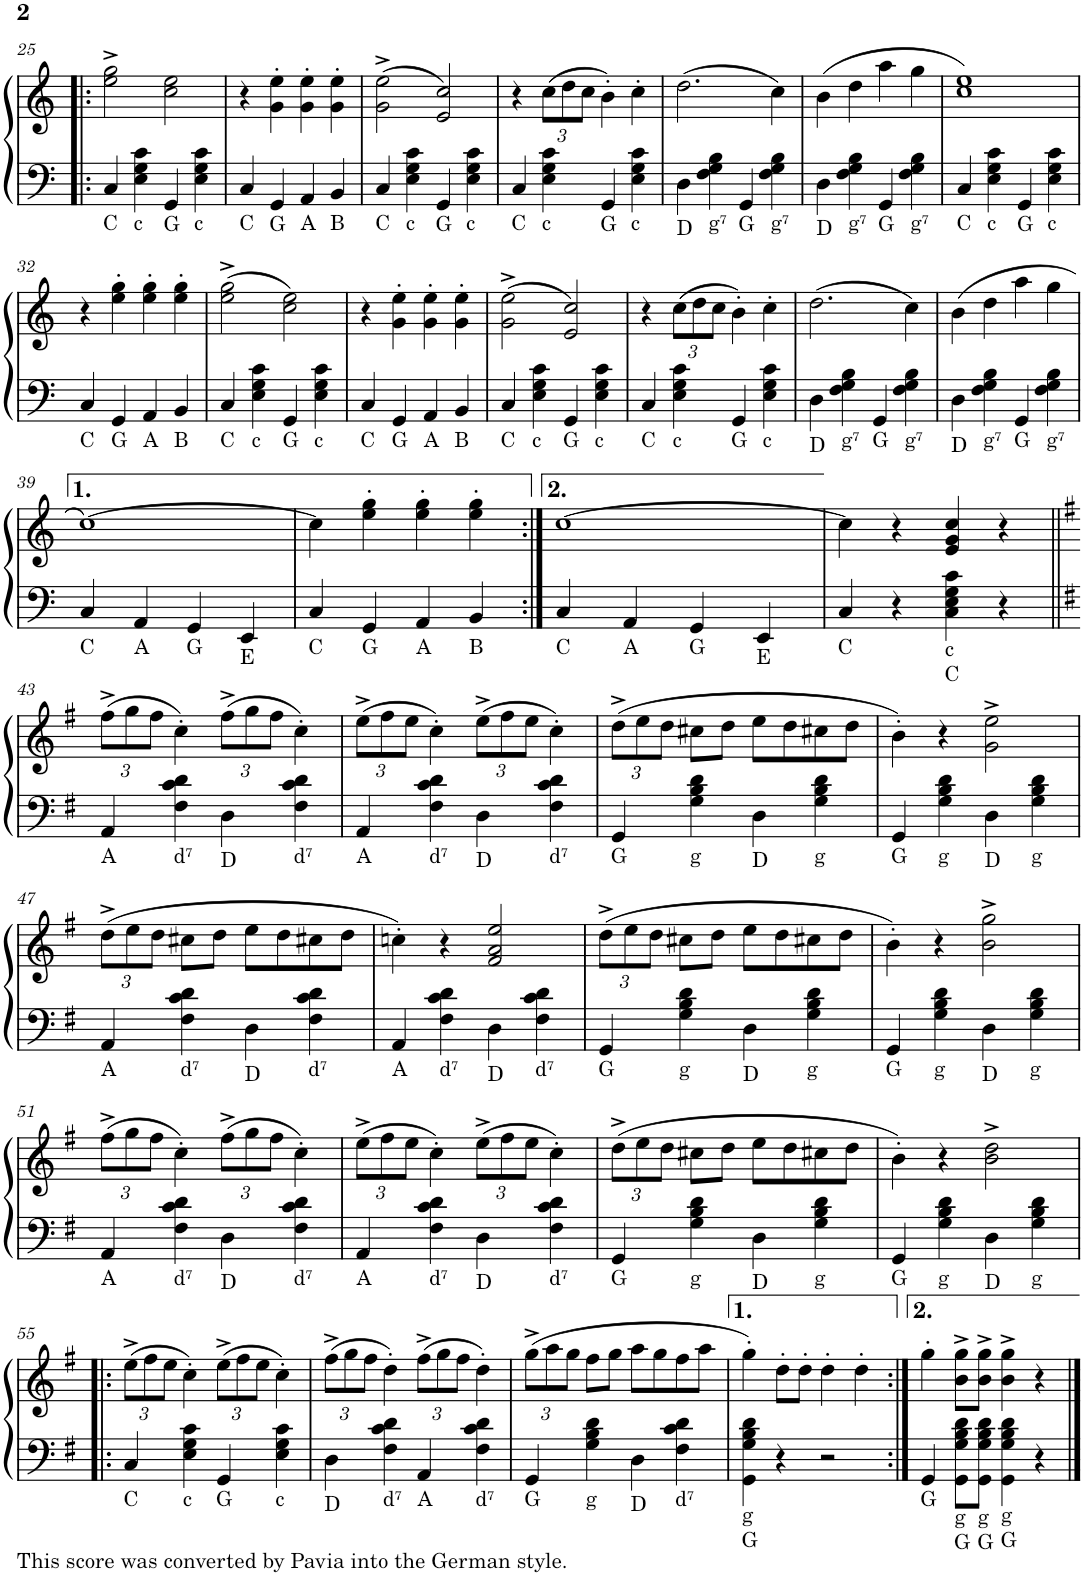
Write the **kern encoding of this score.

**kern	**kern	**kern
*part1	*part1	*part1
*staff3	*staff2	*staff1
*I"Accordion	*	*
*I'Acc.	*	*
!!LO:PB:g=z
*clefF4	*clefF4	*clefG2
*k[]	*k[]	*k[]
*M2/2	*M2/2	*M2/2
*met(c|)	*met(c|)	*met(c|)
=25!|:	=25!|:	=25!|:
!LO:TX:b:t=C	!	!
4C/	4C	2ee\^ 2gg\^
!LO:TX:b:t=c	!	!
4E\ 4G\ 4c\	4c	.
!LO:TX:b:t=G	!	!
4GG/	4GG	2cc\ 2ee\
!LO:TX:b:t=c	!	!
4E\ 4G\ 4c\	4c	.
=26	=26	=26
!LO:TX:b:t=C	!	!
4C/	4C	4r
!LO:TX:b:t=G	!	!
4GG/	4GG	4g\' 4ee\'
!LO:TX:b:t=A	!	!
4AA/	4AA	4g\' 4ee\'
!LO:TX:b:t=B	!	!
4BB/	4BB	4g\' 4ee\'
=27	=27	=27
!LO:TX:b:t=C	!	!
4C/	4C	(2g\^ 2ee\^
!LO:TX:b:t=c	!	!
4E\ 4G\ 4c\	4c	.
!LO:TX:b:t=G	!	!
4GG/	4GG	2e/ 2cc/)
!LO:TX:b:t=c	!	!
4E\ 4G\ 4c\	4c	.
=28	=28	=28
!LO:TX:b:t=C	!	!
4C/	4C	4r
*	*	*Xbrackettup
!LO:TX:b:t=c	!	!
4E\ 4G\ 4c\	4c	(12cc\L
.	.	12dd\
.	.	12cc\J
!LO:TX:b:t=G	!	!
4GG/	4GG	4b'\)
!LO:TX:b:t=c	!	!
4E\ 4G\ 4c\	4c	4cc'\
=29	=29	=29
!LO:TX:b:t=D	!	!
4D\	4D	(2.dd\
!LO:TX:b:t=g⁷	!	!
4F\ 4G\ 4B\	4G	.
!LO:TX:b:t=G	!	!
4GG/	4GG	.
!LO:TX:b:t=g⁷	!	!
4F\ 4G\ 4B\	4G	4cc\)
=30	=30	=30
!LO:TX:b:t=D	!	!
4D\	4D	(4b\
!LO:TX:b:t=g⁷	!	!
4F\ 4G\ 4B\	4G	4dd\
!LO:TX:b:t=G	!	!
4GG/	4GG	4aa\
!LO:TX:b:t=g⁷	!	!
4F\ 4G\ 4B\	4G	4gg\
=31	=31	=31
!LO:TX:b:t=C	!	!
4C/	4C	1cc 1ee)
!LO:TX:b:t=c	!	!
4E\ 4G\ 4c\	4c	.
!LO:TX:b:t=G	!	!
4GG/	4GG	.
!LO:TX:b:t=c	!	!
4E\ 4G\ 4c\	4c	.
!!LO:LB:g=z
=32	=32	=32
!LO:TX:b:t=C	!	!
4C/	4C	4r
!LO:TX:b:t=G	!	!
4GG/	4GG	4ee\' 4gg\'
!LO:TX:b:t=A	!	!
4AA/	4AA	4ee\' 4gg\'
!LO:TX:b:t=B	!	!
4BB/	4BB	4ee\' 4gg\'
=33	=33	=33
!LO:TX:b:t=C	!	!
4C/	4C	(2ee\^ 2gg\^
!LO:TX:b:t=c	!	!
4E\ 4G\ 4c\	4c	.
!LO:TX:b:t=G	!	!
4GG/	4GG	2cc\ 2ee\)
!LO:TX:b:t=c	!	!
4E\ 4G\ 4c\	4c	.
=34	=34	=34
!LO:TX:b:t=C	!	!
4C/	4C	4r
!LO:TX:b:t=G	!	!
4GG/	4GG	4g\' 4ee\'
!LO:TX:b:t=A	!	!
4AA/	4AA	4g\' 4ee\'
!LO:TX:b:t=B	!	!
4BB/	4BB	4g\' 4ee\'
=35	=35	=35
!LO:TX:b:t=C	!	!
4C/	4C	(2g\^ 2ee\^
!LO:TX:b:t=c	!	!
4E\ 4G\ 4c\	4c	.
!LO:TX:b:t=G	!	!
4GG/	4GG	2e/ 2cc/)
!LO:TX:b:t=c	!	!
4E\ 4G\ 4c\	4c	.
=36	=36	=36
!LO:TX:b:t=C	!	!
4C/	4C	4r
!LO:TX:b:t=c	!	!
4E\ 4G\ 4c\	4c	(12cc\L
.	.	12dd\
.	.	12cc\J
!LO:TX:b:t=G	!	!
4GG/	4GG	4b'\)
!LO:TX:b:t=c	!	!
4E\ 4G\ 4c\	4c	4cc'\
=37	=37	=37
!LO:TX:b:t=D	!	!
4D\	4D	(2.dd\
!LO:TX:b:t=g⁷	!	!
4F\ 4G\ 4B\	4G	.
!LO:TX:b:t=G	!	!
4GG/	4GG	.
!LO:TX:b:t=g⁷	!	!
4F\ 4G\ 4B\	4G	4cc\)
=38	=38	=38
!LO:TX:b:t=D	!	!
4D\	4D	(4b\
!LO:TX:b:t=g⁷	!	!
4F\ 4G\ 4B\	4G	4dd\
!LO:TX:b:t=G	!	!
4GG/	4GG	4aa\
!LO:TX:b:t=g⁷	!	!
4F\ 4G\ 4B\	4G	4gg\
!!LO:LB:g=z
=39	=39	=39
!LO:TX:b:t=C	!	!
4C/	4C	[1cc)
!LO:TX:b:t=A	!	!
4AA/	4AA	.
!LO:TX:b:t=G	!	!
4GG/	4GG	.
!LO:TX:b:t=E	!	!
4EE/	4EE	.
=40	=40	=40
!LO:TX:b:t=C	!	!
4C/	4C	4cc\]
!LO:TX:b:t=G	!	!
4GG/	4GG	4ee\' 4gg\'
!LO:TX:b:t=A	!	!
4AA/	4AA	4ee\' 4gg\'
!LO:TX:b:t=B	!	!
4BB/	4BB	4ee\' 4gg\'
=41:|!	=41:|!	=41:|!
!LO:TX:b:t=C	!	!
4C/	4C	[1cc
!LO:TX:b:t=A	!	!
4AA/	4AA	.
!LO:TX:b:t=G	!	!
4GG/	4GG	.
!LO:TX:b:t=E	!	!
4EE/	4EE	.
=42	=42	=42
!LO:TX:b:t=C	!	!
4C/	4C	4cc\]
4r	4r	4r
!LO:TX:b:t=c	!	!
!LO:TX:b:t=C	!	!
4C\> 4E\> 4G\> 4c\>	4C> 4c>	4e/ 4g/ 4cc/
4r	4r	4r
!!LO:LB:g=z
=43||	=43||	=43||
*k[f#]	*k[f#]	*k[f#]
!LO:TX:b:t=A	!	!
4AA/	4AA	(12ff#^\L
.	.	12gg\
.	.	12ff#\J
!LO:TX:b:t=d⁷	!	!
4F#\ 4c\ 4d\	4d	4cc'\)
!LO:TX:b:t=D	!	!
4D\	4D	(12ff#^\L
.	.	12gg\
.	.	12ff#\J
!LO:TX:b:t=d⁷	!	!
4F#\ 4c\ 4d\	4d	4cc'\)
=44	=44	=44
!LO:TX:b:t=A	!	!
4AA/	4AA	(12ee^\L
.	.	12ff#\
.	.	12ee\J
!LO:TX:b:t=d⁷	!	!
4F#\ 4c\ 4d\	4d	4cc'\)
!LO:TX:b:t=D	!	!
4D\	4D	(12ee^\L
.	.	12ff#\
.	.	12ee\J
!LO:TX:b:t=d⁷	!	!
4F#\ 4c\ 4d\	4d	4cc'\)
=45	=45	=45
!LO:TX:b:t=G	!	!
4GG/	4GG	(12dd^\L
.	.	12ee\
.	.	12dd\J
!LO:TX:b:t=g	!	!
4G\ 4B\ 4d\	4G	8cc#X\L
.	.	8dd\J
!LO:TX:b:t=D	!	!
4D\	4D	8ee\L
.	.	8dd\
!LO:TX:b:t=g	!	!
4G\ 4B\ 4d\	4G	8cc#X\
.	.	8dd\J
=46	=46	=46
!LO:TX:b:t=G	!	!
4GG/	4GG	4b'\)
!LO:TX:b:t=g	!	!
4G\ 4B\ 4d\	4G	4r
!LO:TX:b:t=D	!	!
4D\	4D	2g\^ 2ee\^
!LO:TX:b:t=g	!	!
4G\ 4B\ 4d\	4G	.
!!LO:LB:g=z
=47	=47	=47
!LO:TX:b:t=A	!	!
4AA/	4AA	(12dd^\L
.	.	12ee\
.	.	12dd\J
!LO:TX:b:t=d⁷	!	!
4F#\ 4c\ 4d\	4d	8cc#X\L
.	.	8dd\J
!LO:TX:b:t=D	!	!
4D\	4D	8ee\L
.	.	8dd\
!LO:TX:b:t=d⁷	!	!
4F#\ 4c\ 4d\	4d	8cc#X\
.	.	8dd\J
=48	=48	=48
!LO:TX:b:t=A	!	!
4AA/	4AA	4ccn'\)
!LO:TX:b:t=d⁷	!	!
4F#\ 4c\ 4d\	4d	4r
!LO:TX:b:t=D	!	!
4D\	4D	2f#/ 2a/ 2ee/
!LO:TX:b:t=d⁷	!	!
4F#\ 4c\ 4d\	4d	.
=49	=49	=49
!LO:TX:b:t=G	!	!
4GG/	4GG	(12dd^\L
.	.	12ee\
.	.	12dd\J
!LO:TX:b:t=g	!	!
4G\ 4B\ 4d\	4G	8cc#X\L
.	.	8dd\J
!LO:TX:b:t=D	!	!
4D\	4D	8ee\L
.	.	8dd\
!LO:TX:b:t=g	!	!
4G\ 4B\ 4d\	4G	8cc#X\
.	.	8dd\J
=50	=50	=50
!LO:TX:b:t=G	!	!
4GG/	4GG	4b'\)
!LO:TX:b:t=g	!	!
4G\ 4B\ 4d\	4G	4r
!LO:TX:b:t=D	!	!
4D\	4D	2b\^ 2gg\^
!LO:TX:b:t=g	!	!
4G\ 4B\ 4d\	4G	.
!!LO:LB:g=z
=51	=51	=51
!LO:TX:b:t=A	!	!
4AA/	4AA	(12ff#^\L
.	.	12gg\
.	.	12ff#\J
!LO:TX:b:t=d⁷	!	!
4F#\ 4c\ 4d\	4d	4cc'\)
!LO:TX:b:t=D	!	!
4D\	4D	(12ff#^\L
.	.	12gg\
.	.	12ff#\J
!LO:TX:b:t=d⁷	!	!
4F#\ 4c\ 4d\	4d	4cc'\)
=52	=52	=52
!LO:TX:b:t=A	!	!
4AA/	4AA	(12ee^\L
.	.	12ff#\
.	.	12ee\J
!LO:TX:b:t=d⁷	!	!
4F#\ 4c\ 4d\	4d	4cc'\)
!LO:TX:b:t=D	!	!
4D\	4D	(12ee^\L
.	.	12ff#\
.	.	12ee\J
!LO:TX:b:t=d⁷	!	!
4F#\ 4c\ 4d\	4d	4cc'\)
=53	=53	=53
!LO:TX:b:t=G	!	!
4GG/	4GG	(12dd^\L
.	.	12ee\
.	.	12dd\J
!LO:TX:b:t=g	!	!
4G\ 4B\ 4d\	4G	8cc#X\L
.	.	8dd\J
!LO:TX:b:t=D	!	!
4D\	4D	8ee\L
.	.	8dd\
!LO:TX:b:t=g	!	!
4G\ 4B\ 4d\	4G	8cc#X\
.	.	8dd\J
=54	=54	=54
!LO:TX:b:t=G	!	!
4GG/	4GG	4b'\)
!LO:TX:b:t=g	!	!
4G\ 4B\ 4d\	4G	4r
!LO:TX:b:t=D	!	!
4D\	4D	2b\^ 2dd\^
!LO:TX:b:t=g	!	!
4G\ 4B\ 4d\	4G	.
!!LO:LB:g=z
=55!|:	=55!|:	=55!|:
!LO:TX:b:t=This score was converted by Pavia into the German style.	!	!
!LO:TX:b:t=C	!	!
4C/	4C	(12ee^\L
.	.	12ff#\
.	.	12ee\J
!LO:TX:b:t=c	!	!
4E\ 4G\ 4c\	4c	4cc'\)
!LO:TX:b:t=G	!	!
4GG/	4GG	(12ee^\L
.	.	12ff#\
.	.	12ee\J
!LO:TX:b:t=c	!	!
4E\ 4G\ 4c\	4c	4cc'\)
=56	=56	=56
!LO:TX:b:t=D	!	!
4D\	4D	(12ff#^\L
.	.	12gg\
.	.	12ff#\J
!LO:TX:b:t=d⁷	!	!
4F#\ 4c\ 4d\	4d	4dd'\)
!LO:TX:b:t=A	!	!
4AA/	4AA	(12ff#^\L
.	.	12gg\
.	.	12ff#\J
!LO:TX:b:t=d⁷	!	!
4F#\ 4c\ 4d\	4d	4dd'\)
=57	=57	=57
!LO:TX:b:t=G	!	!
4GG/	4GG	(12gg^\L
.	.	12aa\
.	.	12gg\J
!LO:TX:b:t=g	!	!
4G\ 4B\ 4d\	4G	8ff#\L
.	.	8gg\J
!LO:TX:b:t=D	!	!
4D\	4D	8aa\L
.	.	8gg\
!LO:TX:b:t=d⁷	!	!
4F#\ 4c\ 4d\	4d	8ff#\
.	.	8aa\J
=58	=58	=58
!LO:TX:b:t=g	!	!
!LO:TX:b:t=G	!	!
4GG\> 4G\> 4B\> 4d\>	4GG> 4G>	4gg'\)
4r	4r	8dd'\L
.	.	8dd'\J
2r	2r	4dd'\
.	.	4dd'\
=59:|!	=59:|!	=59:|!
!LO:TX:b:t=G	!	!
4GG/	4GG	4gg'\
!LO:TX:b:t=g	!	!
!LO:TX:b:t=G	!	!
8GG\> 8G\> 8B\> 8d\>L	8GG>/ 8G>/L	8b\^ 8gg\^L
!LO:TX:b:t=g	!	!
!LO:TX:b:t=G	!	!
8GG\> 8G\> 8B\> 8d\>J	8GG>/ 8G>/J	8b\^ 8gg\^J
!LO:TX:b:t=g	!	!
!LO:TX:b:t=G	!	!
4GG\> 4G\> 4B\> 4d\>	4GG> 4G>	4b\^ 4gg\^
4r	4r	4r
==	==	==
*-	*-	*-
